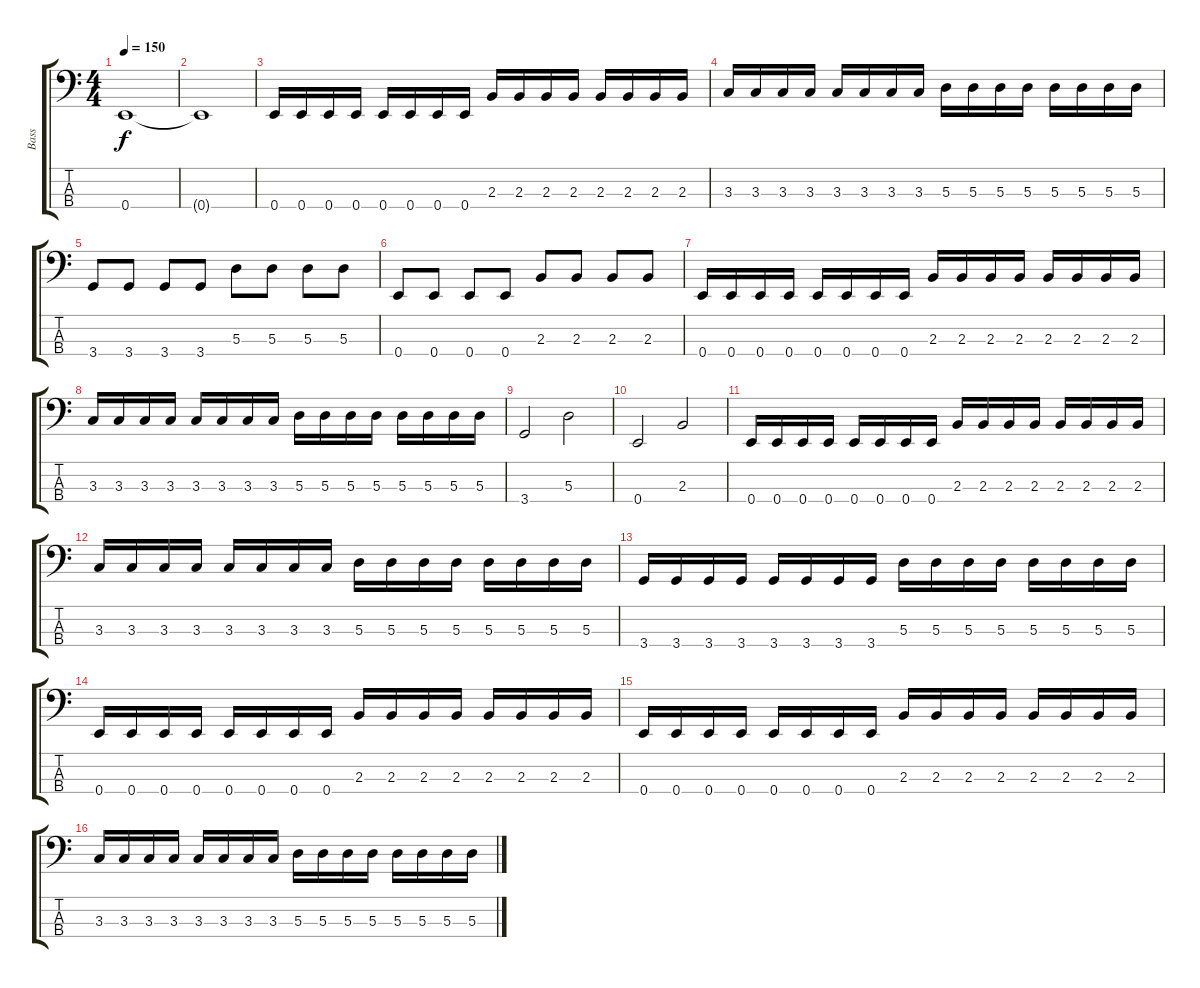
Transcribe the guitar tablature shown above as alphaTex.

\track ("Bass" "Bass") {instrument electricbasspick}
\staff {score tabs}
\tuning (G2 D2 A1 E1) {hide}
\ts (4 4)
\tempo 150
\clef f4
\ks c
0.4.1{dy f} |
0.4{t}.1 |
0.4.16 0.4.16 0.4.16 0.4.16 0.4.16 0.4.16 0.4.16 0.4.16 2.3.16 2.3.16 2.3.16 2.3.16 2.3.16 2.3.16 2.3.16 2.3.16 |
3.3.16 3.3.16 3.3.16 3.3.16 3.3.16 3.3.16 3.3.16 3.3.16 5.3.16 5.3.16 5.3.16 5.3.16 5.3.16 5.3.16 5.3.16 5.3.16 |
3.4.8 3.4.8 3.4.8 3.4.8 5.3.8 5.3.8 5.3.8 5.3.8 |
0.4.8 0.4.8 0.4.8 0.4.8 2.3.8 2.3.8 2.3.8 2.3.8 |
0.4.16 0.4.16 0.4.16 0.4.16 0.4.16 0.4.16 0.4.16 0.4.16 2.3.16 2.3.16 2.3.16 2.3.16 2.3.16 2.3.16 2.3.16 2.3.16 |
3.3.16 3.3.16 3.3.16 3.3.16 3.3.16 3.3.16 3.3.16 3.3.16 5.3.16 5.3.16 5.3.16 5.3.16 5.3.16 5.3.16 5.3.16 5.3.16 |
3.4.2 5.3.2 |
0.4.2 2.3.2 |
0.4.16 0.4.16 0.4.16 0.4.16 0.4.16 0.4.16 0.4.16 0.4.16 2.3.16 2.3.16 2.3.16 2.3.16 2.3.16 2.3.16 2.3.16 2.3.16 |
3.3.16 3.3.16 3.3.16 3.3.16 3.3.16 3.3.16 3.3.16 3.3.16 5.3.16 5.3.16 5.3.16 5.3.16 5.3.16 5.3.16 5.3.16 5.3.16 |
3.4.16 3.4.16 3.4.16 3.4.16 3.4.16 3.4.16 3.4.16 3.4.16 5.3.16 5.3.16 5.3.16 5.3.16 5.3.16 5.3.16 5.3.16 5.3.16 |
0.4.16 0.4.16 0.4.16 0.4.16 0.4.16 0.4.16 0.4.16 0.4.16 2.3.16 2.3.16 2.3.16 2.3.16 2.3.16 2.3.16 2.3.16 2.3.16 |
0.4.16 0.4.16 0.4.16 0.4.16 0.4.16 0.4.16 0.4.16 0.4.16 2.3.16 2.3.16 2.3.16 2.3.16 2.3.16 2.3.16 2.3.16 2.3.16 |
3.3.16 3.3.16 3.3.16 3.3.16 3.3.16 3.3.16 3.3.16 3.3.16 5.3.16 5.3.16 5.3.16 5.3.16 5.3.16 5.3.16 5.3.16 5.3.16
